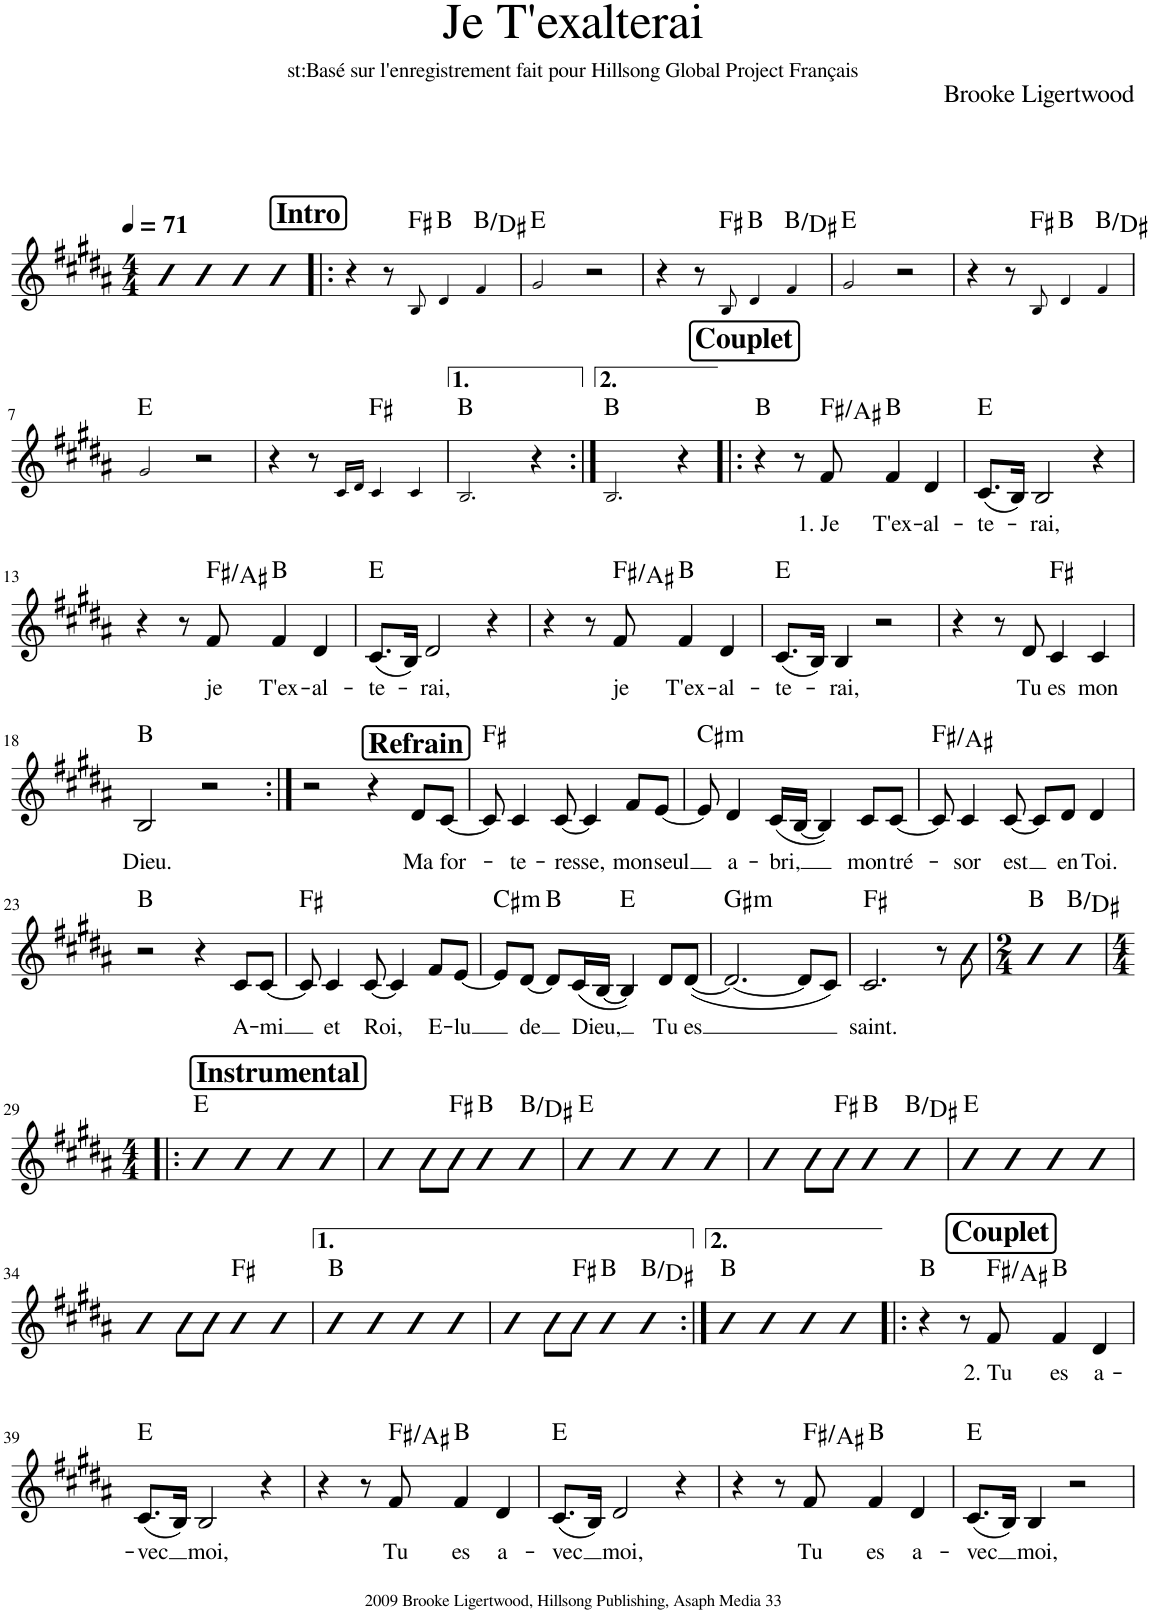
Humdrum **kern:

**kern	**text	**harte
*part1	*part1	*part1
*staff1	*staff1	*
*I"Piano	*	*
*I'Pno.	*	*
*clefG2	*	*
*k[f#c#g#d#a#]	*	*
*M4/4	*	*
*MM71	*	*
=1	=1	=1
4b	.	.
4b	.	.
4b	.	.
4b	.	.
!!LO:REH:place=s1:a:B:cj:fs=14:t=Intro
=2!|:	=2!|:	=2!|:
4r	.	.
8r	.	.
8B!/	.	F#:maj
4d#!/	.	B:maj
4f#!/	.	B:maj/3
=3	=3	=3
2g#!/	.	E:maj
2r	.	.
=4	=4	=4
4r	.	.
8r	.	.
8B!/	.	F#:maj
4d#!/	.	B:maj
4f#!/	.	B:maj/3
=5	=5	=5
2g#!/	.	E:maj
2r	.	.
=6	=6	=6
4r	.	.
8r	.	.
8B!/	.	F#:maj
4d#!/	.	B:maj
4f#!/	.	B:maj/3
!!LO:LB:g=z
=7	=7	=7
2g#!/	.	E:maj
2r	.	.
=8	=8	=8
4r	.	.
8r	.	.
16c#!/LL	.	.
16d#!/JJ	.	.
4c#!/	.	F#:maj
4c#!/	.	.
=9	=9	=9
2.B!/	.	B:maj
4r	.	.
=10:|!	=10:|!	=10:|!
2.B!/	.	B:maj
4r	.	.
!!LO:REH:place=s1:a:B:cj:fs=14:t=Couplet
=11!|:	=11!|:	=11!|:
4r	.	B:maj
8r	.	.
!	!LO:LY:b	!
8f#/	1. Je	F#:maj/3
!	!LO:LY:b	!
4f#/	T'ex-	B:maj
!	!LO:LY:b	!
4d#/	-al-	.
=12	=12	=12
!	!LO:LY:b	!
(8.c#/L	-te-	E:maj
16B/Jk)	.	.
!	!LO:LY:b	!
2B/	-rai,	.
4r	.	.
!!LO:LB:g=z
=13	=13	=13
4r	.	.
8r	.	.
!	!LO:LY:b	!
8f#/	je	F#:maj/3
!	!LO:LY:b	!
4f#/	T'ex-	B:maj
!	!LO:LY:b	!
4d#/	-al-	.
=14	=14	=14
!	!LO:LY:b	!
(8.c#/L	-te-	E:maj
16B/Jk)	.	.
!	!LO:LY:b	!
2d#/	-rai,	.
4r	.	.
=15	=15	=15
4r	.	.
8r	.	.
!	!LO:LY:b	!
8f#/	je	F#:maj/3
!	!LO:LY:b	!
4f#/	T'ex-	B:maj
!	!LO:LY:b	!
4d#/	-al-	.
=16	=16	=16
!	!LO:LY:b	!
(8.c#/L	-te-	E:maj
16B/Jk)	.	.
!	!LO:LY:b	!
4B/	-rai,	.
2r	.	.
=17	=17	=17
4r	.	.
8r	.	.
!	!LO:LY:b	!
8d#/	Tu	.
!	!LO:LY:b	!
4c#/	es	F#:maj
!	!LO:LY:b	!
4c#/	mon	.
!!LO:LB:g=z
=18	=18	=18
!	!LO:LY:b	!
2B/	Dieu.	B:maj
2r	.	.
!!LO:REH:place=s1:a:B:cj:fs=14:t=Refrain:qo=3
=19:|!	=19:|!	=19:|!
2r	.	.
4r	.	.
!	!LO:LY:b	!
8d#/L	Ma	.
!	!LO:LY:b	!
[8c#/J	for-	.
=20	=20	=20
8c#/]	.	F#:maj
!	!LO:LY:b	!
4c#/	-te-	.
!	!LO:LY:b	!
[8c#/	-resse,	.
4c#/]	.	.
!	!LO:LY:b	!
8f#/L	mon	.
!	!LO:LY:b	!
[8e/J	seul	.
=21	=21	=21
!	!	!LO:H:kt=m
8e/]	.	C#:min
!	!LO:LY:b	!
4d#/	a-	.
!	!LO:LY:b	!
(16c#/LL	-bri,	.
[16B/JJ	.	.
4B/])	.	.
!	!LO:LY:b	!
8c#/L	mon	.
!	!LO:LY:b	!
[8c#/J	tré-	.
=22	=22	=22
8c#/]	.	F#:maj/3
!	!LO:LY:b	!
4c#/	-sor	.
!	!LO:LY:b	!
[8c#/	est	.
8c#/L]	.	.
!	!LO:LY:b	!
8d#/J	en	.
!	!LO:LY:b	!
4d#/	Toi.	.
!!LO:LB:g=z
=23	=23	=23
2r	.	B:maj
4r	.	.
!	!LO:LY:b	!
8c#/L	A-	.
!	!LO:LY:b	!
[8c#/J	-mi	.
=24	=24	=24
8c#/]	.	F#:maj
!	!LO:LY:b	!
4c#/	et	.
!	!LO:LY:b	!
[8c#/	Roi,	.
4c#/]	.	.
!	!LO:LY:b	!
8f#/L	E-	.
!	!LO:LY:b	!
[8e/J	-lu	.
=25	=25	=25
!	!	!LO:H:kt=m
8e/L]	.	C#:min
!	!LO:LY:b	!
[8d#/J	de	.
8d#/L]	.	B:maj
!	!LO:LY:b	!
(16c#/L	Dieu,	.
[16B/JJ	.	.
4B/])	.	E:maj
!	!LO:LY:b	!
8d#/L	Tu	.
!	!LO:LY:b	!
([8d#/J	es	.
=26	=26	=26
!	!	!LO:H:kt=m
2.d#/_	.	G#:min
8d#/L]	.	.
8c#/J)	.	.
=27	=27	=27
!	!LO:LY:b	!
2.c#/	saint.	F#:maj
8r	.	.
8b\	.	.
=28	=28	=28
*M2/4	*	*
4b	.	B:maj
4b	.	B:maj/3
!!LO:LB:g=z
!!LO:REH:place=s1:a:B:cj:fs=14:t=Instrumental
=29!|:	=29!|:	=29!|:
*M4/4	*	*
4b	.	E:maj
4b	.	.
4b	.	.
4b	.	.
=30	=30	=30
4b	.	.
8b\L	.	.
8b\J	.	F#:maj
4b	.	B:maj
4b	.	B:maj/3
=31	=31	=31
4b	.	E:maj
4b	.	.
4b	.	.
4b	.	.
=32	=32	=32
4b	.	.
8b\L	.	.
8b\J	.	F#:maj
4b	.	B:maj
4b	.	B:maj/3
=33	=33	=33
4b	.	E:maj
4b	.	.
4b	.	.
4b	.	.
!!LO:LB:g=z
=34	=34	=34
4b	.	.
8b\L	.	.
8b\J	.	.
4b	.	F#:maj
4b	.	.
=35	=35	=35
4b	.	B:maj
4b	.	.
4b	.	.
4b	.	.
=36	=36	=36
4b	.	.
8b\L	.	.
8b\J	.	F#:maj
4b	.	B:maj
4b	.	B:maj/3
=37:|!	=37:|!	=37:|!
4b	.	B:maj
4b	.	.
4b	.	.
4b	.	.
!!LO:REH:place=s1:a:B:cj:fs=14:t=Couplet:qo=1.5
=38!|:	=38!|:	=38!|:
4r	.	B:maj
8r	.	.
!	!LO:LY:b	!
8f#/	2. Tu	F#:maj/3
!	!LO:LY:b	!
4f#/	es	B:maj
!	!LO:LY:b	!
4d#/	a-	.
!!LO:LB:g=z
=39	=39	=39
!	!LO:LY:b	!
(8.c#/L	-vec	E:maj
16B/Jk)	.	.
!	!LO:LY:b	!
2B/	moi,	.
4r	.	.
=40	=40	=40
4r	.	.
8r	.	.
!	!LO:LY:b	!
8f#/	Tu	F#:maj/3
!	!LO:LY:b	!
4f#/	es	B:maj
!	!LO:LY:b	!
4d#/	a-	.
=41	=41	=41
!	!LO:LY:b	!
(8.c#/L	-vec	E:maj
16B/Jk)	.	.
!	!LO:LY:b	!
2d#/	moi,	.
4r	.	.
=42	=42	=42
4r	.	.
8r	.	.
!	!LO:LY:b	!
8f#/	Tu	F#:maj/3
!	!LO:LY:b	!
4f#/	es	B:maj
!	!LO:LY:b	!
4d#/	a-	.
=43	=43	=43
!	!LO:LY:b	!
(8.c#/L	-vec	E:maj
16B/Jk)	.	.
!	!LO:LY:b	!
4B/	moi,	.
2r	.	.
=	=	=
*-	*-	*-
